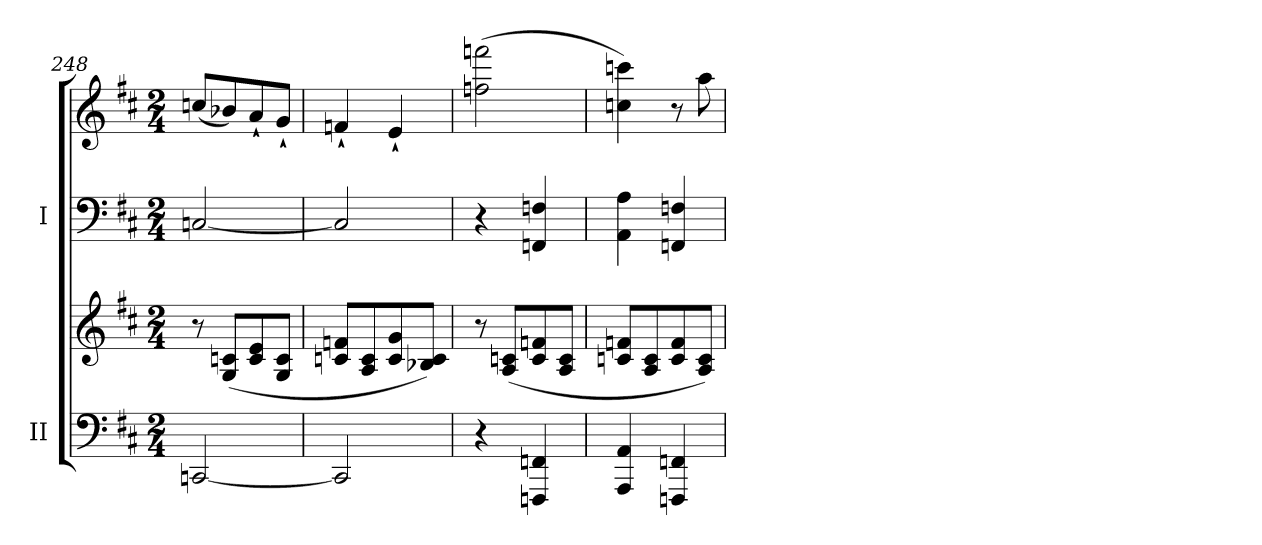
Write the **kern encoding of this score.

**kern	**kern	**kern	**kern
*part2	*part2	*part1	*part1
*staff4	*staff3	*staff2	*staff1
*I"II	*	*I"I	*
*I'II	*	*I'I	*
*clefF4	*clefG2	*clefF4	*clefG2
*k[f#c#]	*k[f#c#]	*k[f#c#]	*k[f#c#]
*M2/4	*M2/4	*M2/4	*M2/4
=248	=248	=248	=248
[2CCn/	8r	[2Cn/	(<8ccn/L
.	(<8G/ 8cn/L	.	8b-X/)
.	8c/ 8e/	.	8a`/
.	8G/ 8c/J	.	8g`/J
=249	=249	=249	=249
2CC/]	8cn/ 8fn/L	2C/]	4fn`/
.	8A/ 8c/	.	.
.	8c/ 8g/	.	4e`/
.	8B-X/ 8c/J)	.	.
=250	=250	=250	=250
4r	8r	4r	(>2ffn\ 2fffn\
.	(<8A/ 8cn/L	.	.
4FFFn/ 4FFn/	8c/ 8fn/	4FFn/ 4Fn/	.
.	8A/ 8c/J	.	.
=251	=251	=251	=251
4AAA/ 4AA/	8cn/ 8fn/L	4AA\ 4A\	4ccn\ 4cccn\)
.	8A/ 8c/	.	.
4FFFn/ 4FFn/	8c/ 8f/	4FFn/ 4Fn/	8r
.	8A/ 8c/J)	.	8aa\
=	=	=	=
*-	*-	*-	*-
